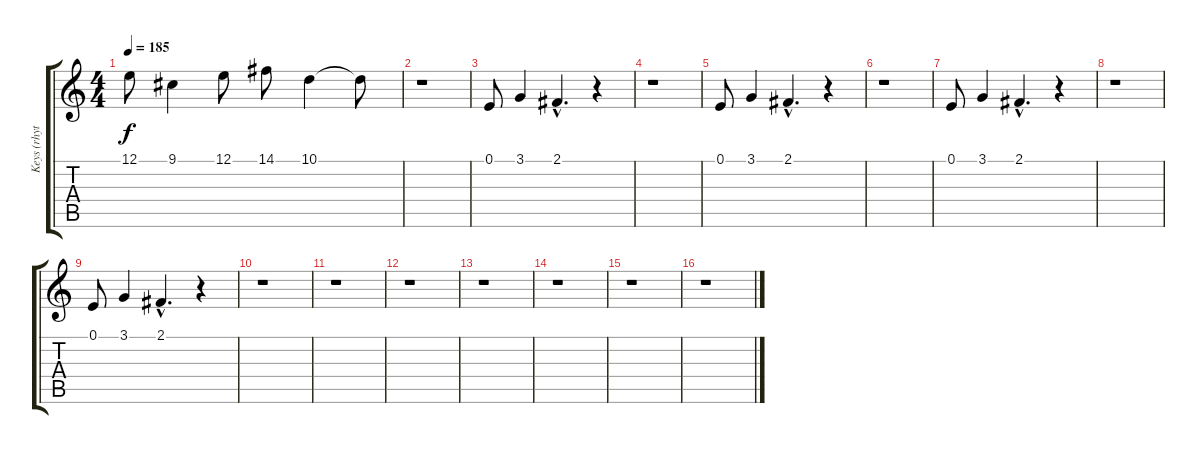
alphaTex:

\track ("Keys (rhythm)" "Keys (rhyt") {instrument synthstrings1}
\staff {score tabs}
\tuning (E4 B3 G3 D3 A2 E2) {hide}
\ts (4 4)
\tempo 185
\clef g2
\ks c
12.1.8{dy f} 9.1.4 12.1.8 14.1.8 10.1.4 10.1{t}.8 |
r.1{instrument fx5brightness} |
0.1.8 3.1.4 2.1{hac}.4{d} r.4 |
r.1{instrument fx5brightness} |
0.1.8 3.1.4 2.1{hac}.4{d} r.4 |
r.1{instrument fx5brightness} |
0.1.8 3.1.4 2.1{hac}.4{d} r.4 |
r.1{instrument fx5brightness} |
0.1.8 3.1.4 2.1{hac}.4{d} r.4 |
r.1 |
r.1 |
r.1 |
r.1 |
r.1 |
r.1 |
r.1
